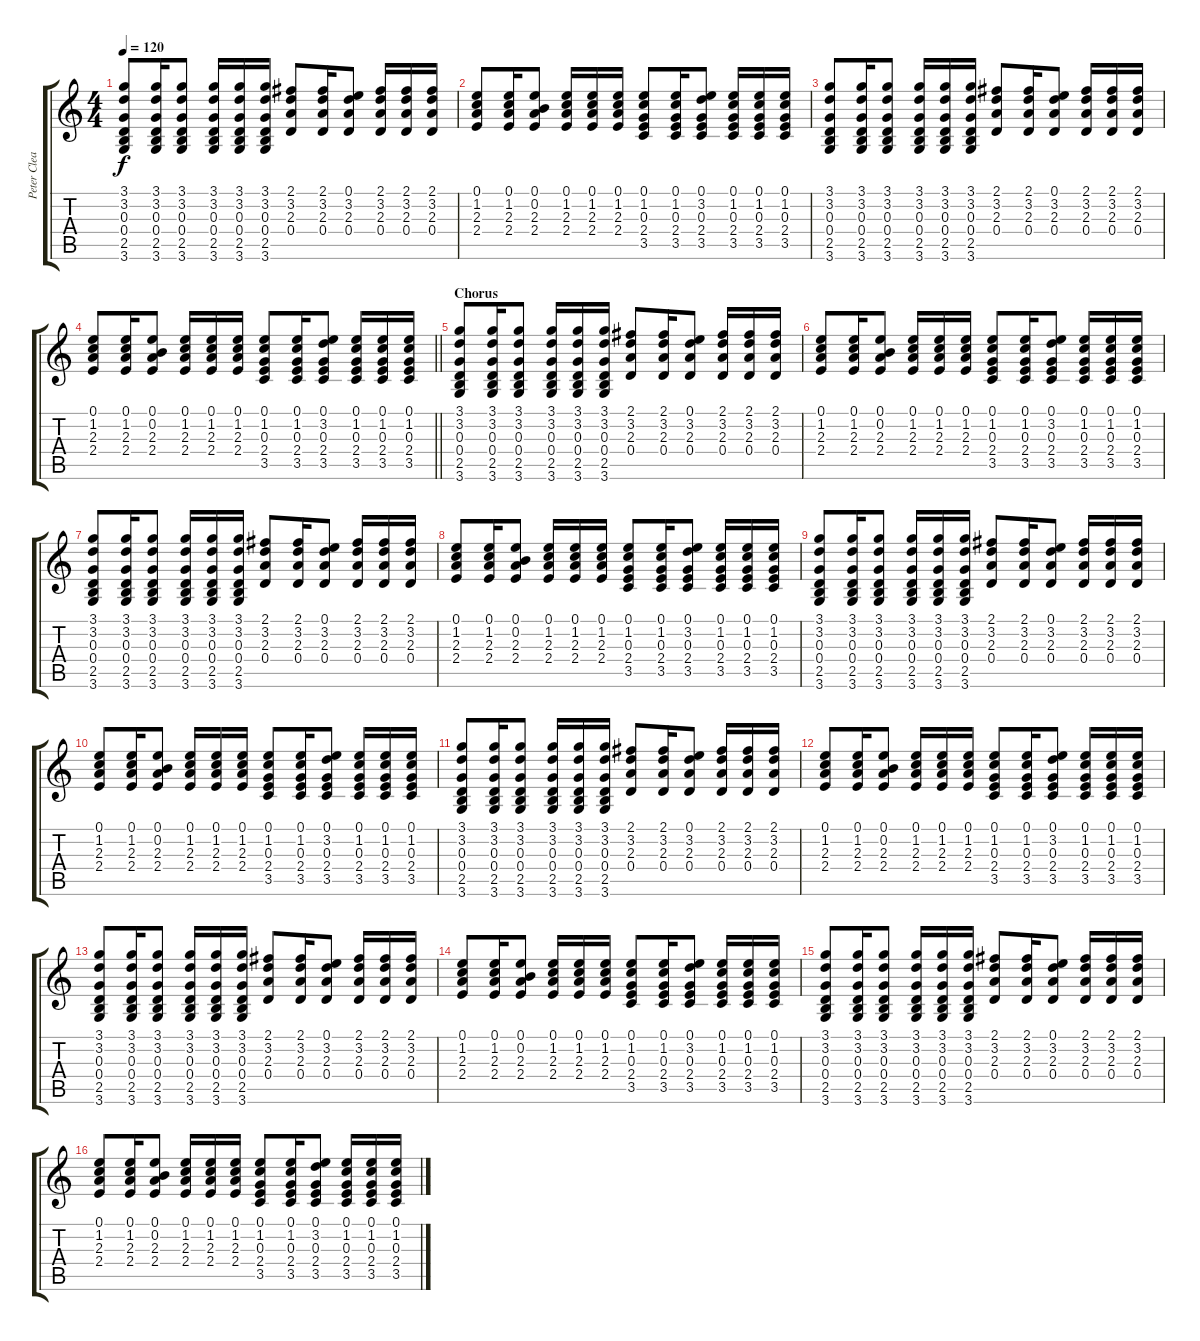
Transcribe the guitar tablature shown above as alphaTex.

\track ("Peter Clean" "Peter Clea") {instrument electricguitarclean}
\staff {score tabs}
\tuning (E4 B3 G3 D3 A2 E2) {hide}
\ts (4 4)
\tempo 120
\clef g2
\ks c
(3.1 3.2 0.3 0.4 2.5 3.6).8{dy f} (3.1 3.2 0.3 0.4 2.5 3.6).16 (3.1 3.2 0.3 0.4 2.5 3.6).8 (3.1 3.2 0.3 0.4 2.5 3.6).16 (3.1 3.2 0.3 0.4 2.5 3.6).16 (3.1 3.2 0.3 0.4 2.5 3.6).16 (2.1 3.2 2.3 0.4).8 (2.1 3.2 2.3 0.4).16 (0.1 3.2 2.3 0.4).8 (2.1 3.2 2.3 0.4).16 (2.1 3.2 2.3 0.4).16 (2.1 3.2 2.3 0.4).16 |
(0.1 1.2 2.3 2.4).8 (0.1 1.2 2.3 2.4).16 (0.1 0.2 2.3 2.4).8 (0.1 1.2 2.3 2.4).16 (0.1 1.2 2.3 2.4).16 (0.1 1.2 2.3 2.4).16 (0.1 1.2 0.3 2.4 3.5).8 (0.1 1.2 0.3 2.4 3.5).16 (0.1 3.2 0.3 2.4 3.5).8 (0.1 1.2 0.3 2.4 3.5).16 (0.1 1.2 0.3 2.4 3.5).16 (0.1 1.2 0.3 2.4 3.5).16 |
(3.1 3.2 0.3 0.4 2.5 3.6).8 (3.1 3.2 0.3 0.4 2.5 3.6).16 (3.1 3.2 0.3 0.4 2.5 3.6).8 (3.1 3.2 0.3 0.4 2.5 3.6).16 (3.1 3.2 0.3 0.4 2.5 3.6).16 (3.1 3.2 0.3 0.4 2.5 3.6).16 (2.1 3.2 2.3 0.4).8 (2.1 3.2 2.3 0.4).16 (0.1 3.2 2.3 0.4).8 (2.1 3.2 2.3 0.4).16 (2.1 3.2 2.3 0.4).16 (2.1 3.2 2.3 0.4).16 |
\barLineRight lightlight
(0.1 1.2 2.3 2.4).8 (0.1 1.2 2.3 2.4).16 (0.1 0.2 2.3 2.4).8 (0.1 1.2 2.3 2.4).16 (0.1 1.2 2.3 2.4).16 (0.1 1.2 2.3 2.4).16 (0.1 1.2 0.3 2.4 3.5).8 (0.1 1.2 0.3 2.4 3.5).16 (0.1 3.2 0.3 2.4 3.5).8 (0.1 1.2 0.3 2.4 3.5).16 (0.1 1.2 0.3 2.4 3.5).16 (0.1 1.2 0.3 2.4 3.5).16 |
\section ("" "Chorus")
(3.1 3.2 0.3 0.4 2.5 3.6).8 (3.1 3.2 0.3 0.4 2.5 3.6).16 (3.1 3.2 0.3 0.4 2.5 3.6).8 (3.1 3.2 0.3 0.4 2.5 3.6).16 (3.1 3.2 0.3 0.4 2.5 3.6).16 (3.1 3.2 0.3 0.4 2.5 3.6).16 (2.1 3.2 2.3 0.4).8 (2.1 3.2 2.3 0.4).16 (0.1 3.2 2.3 0.4).8 (2.1 3.2 2.3 0.4).16 (2.1 3.2 2.3 0.4).16 (2.1 3.2 2.3 0.4).16 |
(0.1 1.2 2.3 2.4).8 (0.1 1.2 2.3 2.4).16 (0.1 0.2 2.3 2.4).8 (0.1 1.2 2.3 2.4).16 (0.1 1.2 2.3 2.4).16 (0.1 1.2 2.3 2.4).16 (0.1 1.2 0.3 2.4 3.5).8 (0.1 1.2 0.3 2.4 3.5).16 (0.1 3.2 0.3 2.4 3.5).8 (0.1 1.2 0.3 2.4 3.5).16 (0.1 1.2 0.3 2.4 3.5).16 (0.1 1.2 0.3 2.4 3.5).16 |
(3.1 3.2 0.3 0.4 2.5 3.6).8 (3.1 3.2 0.3 0.4 2.5 3.6).16 (3.1 3.2 0.3 0.4 2.5 3.6).8 (3.1 3.2 0.3 0.4 2.5 3.6).16 (3.1 3.2 0.3 0.4 2.5 3.6).16 (3.1 3.2 0.3 0.4 2.5 3.6).16 (2.1 3.2 2.3 0.4).8 (2.1 3.2 2.3 0.4).16 (0.1 3.2 2.3 0.4).8 (2.1 3.2 2.3 0.4).16 (2.1 3.2 2.3 0.4).16 (2.1 3.2 2.3 0.4).16 |
(0.1 1.2 2.3 2.4).8 (0.1 1.2 2.3 2.4).16 (0.1 0.2 2.3 2.4).8 (0.1 1.2 2.3 2.4).16 (0.1 1.2 2.3 2.4).16 (0.1 1.2 2.3 2.4).16 (0.1 1.2 0.3 2.4 3.5).8 (0.1 1.2 0.3 2.4 3.5).16 (0.1 3.2 0.3 2.4 3.5).8 (0.1 1.2 0.3 2.4 3.5).16 (0.1 1.2 0.3 2.4 3.5).16 (0.1 1.2 0.3 2.4 3.5).16 |
(3.1 3.2 0.3 0.4 2.5 3.6).8 (3.1 3.2 0.3 0.4 2.5 3.6).16 (3.1 3.2 0.3 0.4 2.5 3.6).8 (3.1 3.2 0.3 0.4 2.5 3.6).16 (3.1 3.2 0.3 0.4 2.5 3.6).16 (3.1 3.2 0.3 0.4 2.5 3.6).16 (2.1 3.2 2.3 0.4).8 (2.1 3.2 2.3 0.4).16 (0.1 3.2 2.3 0.4).8 (2.1 3.2 2.3 0.4).16 (2.1 3.2 2.3 0.4).16 (2.1 3.2 2.3 0.4).16 |
(0.1 1.2 2.3 2.4).8 (0.1 1.2 2.3 2.4).16 (0.1 0.2 2.3 2.4).8 (0.1 1.2 2.3 2.4).16 (0.1 1.2 2.3 2.4).16 (0.1 1.2 2.3 2.4).16 (0.1 1.2 0.3 2.4 3.5).8 (0.1 1.2 0.3 2.4 3.5).16 (0.1 3.2 0.3 2.4 3.5).8 (0.1 1.2 0.3 2.4 3.5).16 (0.1 1.2 0.3 2.4 3.5).16 (0.1 1.2 0.3 2.4 3.5).16 |
(3.1 3.2 0.3 0.4 2.5 3.6).8 (3.1 3.2 0.3 0.4 2.5 3.6).16 (3.1 3.2 0.3 0.4 2.5 3.6).8 (3.1 3.2 0.3 0.4 2.5 3.6).16 (3.1 3.2 0.3 0.4 2.5 3.6).16 (3.1 3.2 0.3 0.4 2.5 3.6).16 (2.1 3.2 2.3 0.4).8 (2.1 3.2 2.3 0.4).16 (0.1 3.2 2.3 0.4).8 (2.1 3.2 2.3 0.4).16 (2.1 3.2 2.3 0.4).16 (2.1 3.2 2.3 0.4).16 |
(0.1 1.2 2.3 2.4).8 (0.1 1.2 2.3 2.4).16 (0.1 0.2 2.3 2.4).8 (0.1 1.2 2.3 2.4).16 (0.1 1.2 2.3 2.4).16 (0.1 1.2 2.3 2.4).16 (0.1 1.2 0.3 2.4 3.5).8 (0.1 1.2 0.3 2.4 3.5).16 (0.1 3.2 0.3 2.4 3.5).8 (0.1 1.2 0.3 2.4 3.5).16 (0.1 1.2 0.3 2.4 3.5).16 (0.1 1.2 0.3 2.4 3.5).16 |
(3.1 3.2 0.3 0.4 2.5 3.6).8 (3.1 3.2 0.3 0.4 2.5 3.6).16 (3.1 3.2 0.3 0.4 2.5 3.6).8 (3.1 3.2 0.3 0.4 2.5 3.6).16 (3.1 3.2 0.3 0.4 2.5 3.6).16 (3.1 3.2 0.3 0.4 2.5 3.6).16 (2.1 3.2 2.3 0.4).8 (2.1 3.2 2.3 0.4).16 (0.1 3.2 2.3 0.4).8 (2.1 3.2 2.3 0.4).16 (2.1 3.2 2.3 0.4).16 (2.1 3.2 2.3 0.4).16 |
(0.1 1.2 2.3 2.4).8 (0.1 1.2 2.3 2.4).16 (0.1 0.2 2.3 2.4).8 (0.1 1.2 2.3 2.4).16 (0.1 1.2 2.3 2.4).16 (0.1 1.2 2.3 2.4).16 (0.1 1.2 0.3 2.4 3.5).8 (0.1 1.2 0.3 2.4 3.5).16 (0.1 3.2 0.3 2.4 3.5).8 (0.1 1.2 0.3 2.4 3.5).16 (0.1 1.2 0.3 2.4 3.5).16 (0.1 1.2 0.3 2.4 3.5).16 |
(3.1 3.2 0.3 0.4 2.5 3.6).8 (3.1 3.2 0.3 0.4 2.5 3.6).16 (3.1 3.2 0.3 0.4 2.5 3.6).8 (3.1 3.2 0.3 0.4 2.5 3.6).16 (3.1 3.2 0.3 0.4 2.5 3.6).16 (3.1 3.2 0.3 0.4 2.5 3.6).16 (2.1 3.2 2.3 0.4).8 (2.1 3.2 2.3 0.4).16 (0.1 3.2 2.3 0.4).8 (2.1 3.2 2.3 0.4).16 (2.1 3.2 2.3 0.4).16 (2.1 3.2 2.3 0.4).16 |
(0.1 1.2 2.3 2.4).8 (0.1 1.2 2.3 2.4).16 (0.1 0.2 2.3 2.4).8 (0.1 1.2 2.3 2.4).16 (0.1 1.2 2.3 2.4).16 (0.1 1.2 2.3 2.4).16 (0.1 1.2 0.3 2.4 3.5).8 (0.1 1.2 0.3 2.4 3.5).16 (0.1 3.2 0.3 2.4 3.5).8 (0.1 1.2 0.3 2.4 3.5).16 (0.1 1.2 0.3 2.4 3.5).16 (0.1 1.2 0.3 2.4 3.5).16
